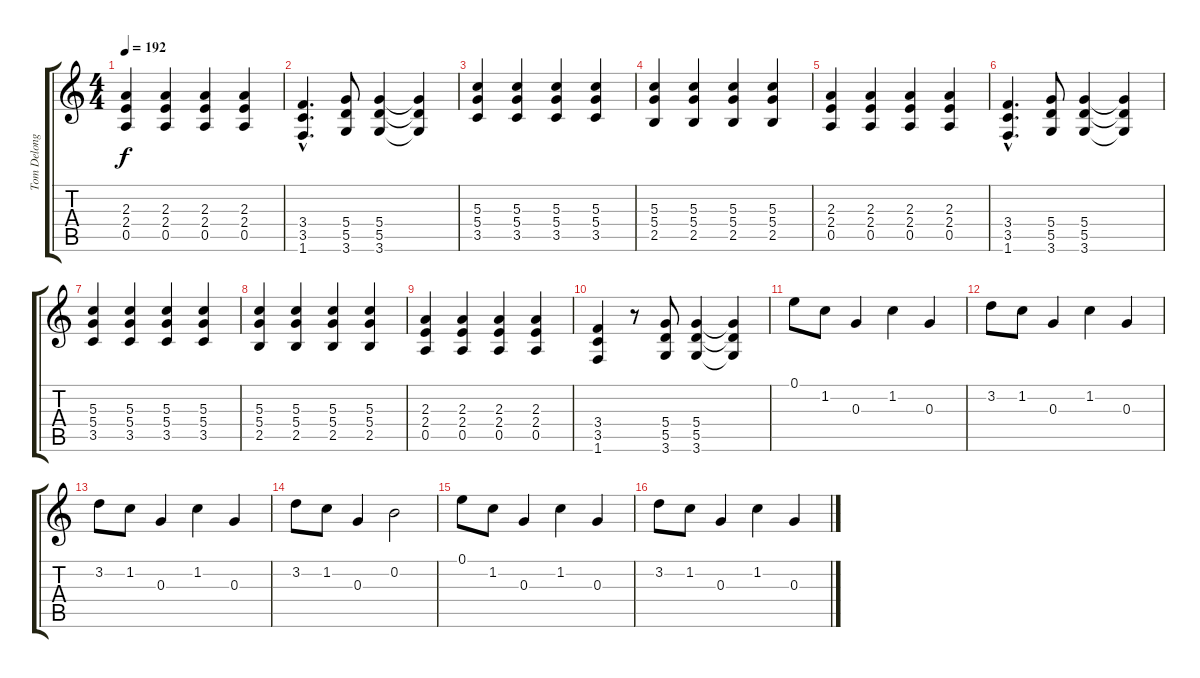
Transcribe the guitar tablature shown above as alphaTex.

\track ("Tom Delonge (Guitar)" "Tom Delong") {instrument overdrivenguitar}
\staff {score tabs}
\tuning (E4 B3 G3 D3 A2 E2) {hide}
\ts (4 4)
\tempo 192
\clef g2
\ks c
(2.3 2.4 0.5).4{dy f} (2.3 2.4 0.5).4 (2.3 2.4 0.5).4 (2.3 2.4 0.5).4 |
(3.4{hac} 3.5{hac} 1.6{hac}).4{d} (5.4 5.5 3.6).8 (5.4 5.5 3.6).4 (5.4{t} 5.5{t} 3.6{t}).4 |
(5.3 5.4 3.5).4 (5.3 5.4 3.5).4 (5.3 5.4 3.5).4 (5.3 5.4 3.5).4 |
(5.3 5.4 2.5).4 (5.3 5.4 2.5).4 (5.3 5.4 2.5).4 (5.3 5.4 2.5).4 |
(2.3 2.4 0.5).4 (2.3 2.4 0.5).4 (2.3 2.4 0.5).4 (2.3 2.4 0.5).4 |
(3.4{hac} 3.5{hac} 1.6{hac}).4{d} (5.4 5.5 3.6).8 (5.4 5.5 3.6).4 (5.4{t} 5.5{t} 3.6{t}).4 |
(5.3 5.4 3.5).4 (5.3 5.4 3.5).4 (5.3 5.4 3.5).4 (5.3 5.4 3.5).4 |
(5.3 5.4 2.5).4 (5.3 5.4 2.5).4 (5.3 5.4 2.5).4 (5.3 5.4 2.5).4 |
(2.3 2.4 0.5).4 (2.3 2.4 0.5).4 (2.3 2.4 0.5).4 (2.3 2.4 0.5).4 |
(3.4 3.5 1.6).4 r.8 (5.4 5.5 3.6).8 (5.4 5.5 3.6).4 (5.4{t} 5.5{t} 3.6{t}).4 |
0.1.8 1.2.8 0.3.4 1.2.4 0.3.4 |
3.2.8 1.2.8 0.3.4 1.2.4 0.3.4 |
3.2.8 1.2.8 0.3.4 1.2.4 0.3.4 |
3.2.8 1.2.8 0.3.4 0.2.2 |
0.1.8 1.2.8 0.3.4 1.2.4 0.3.4 |
3.2.8 1.2.8 0.3.4 1.2.4 0.3.4
